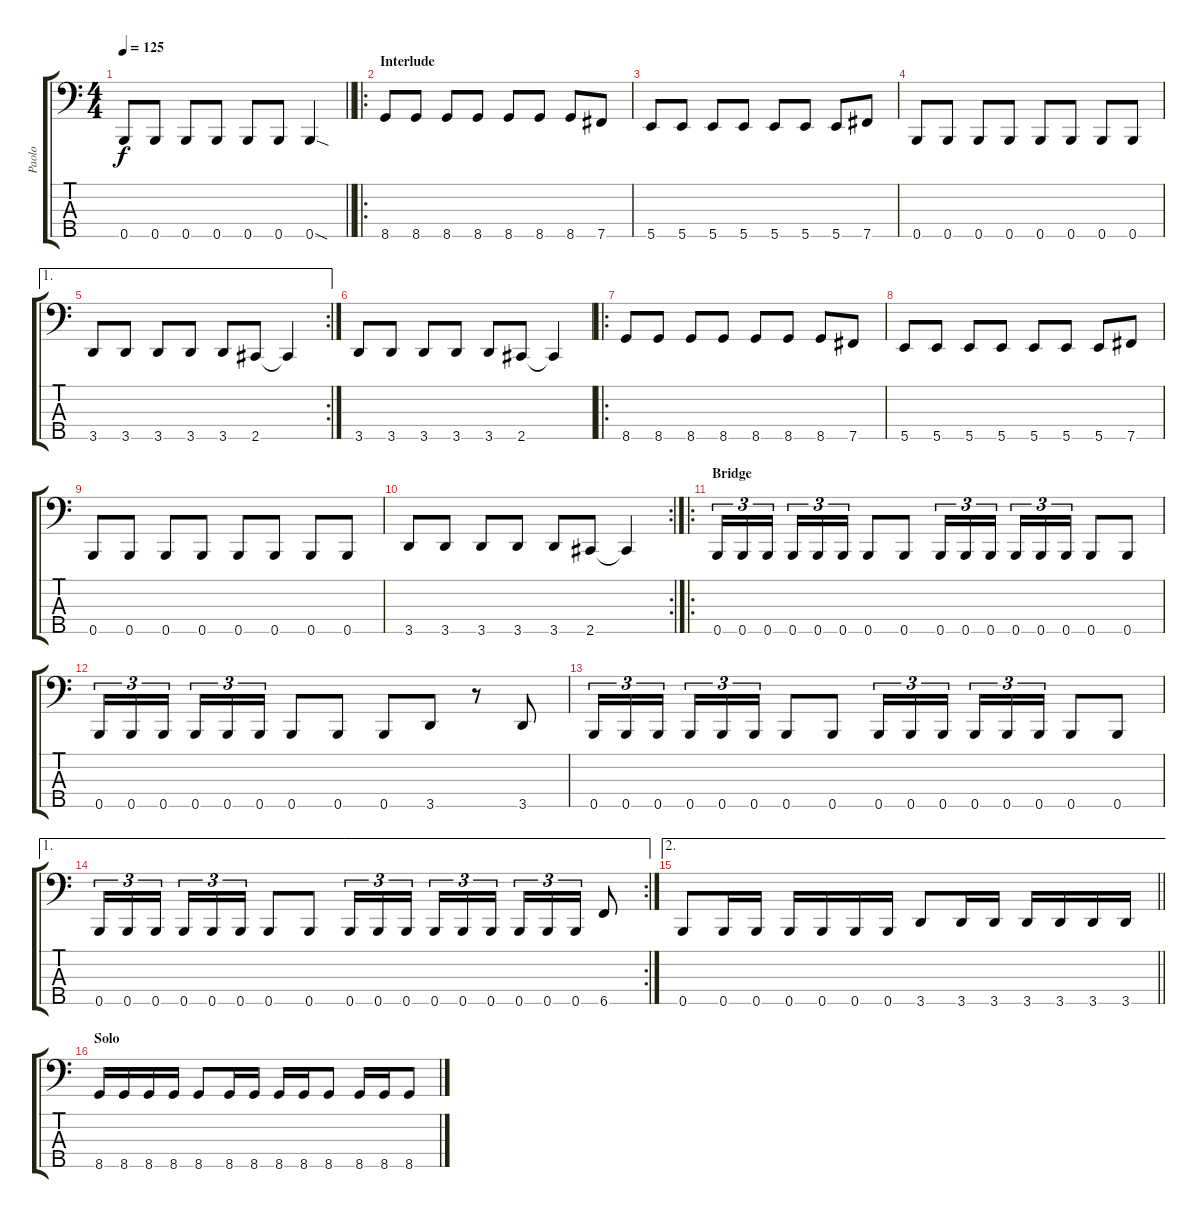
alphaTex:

\track ("Paolo" "Paolo") {instrument electricbassfinger}
\staff {score tabs}
\tuning (G2 D2 A1 E1 B0) {hide}
\ts (4 4)
\tempo 125
\clef f4
\barLineRight lightlight
\ks c
0.5.8{dy f} 0.5.8 0.5.8 0.5.8 0.5.8 0.5.8 0.5{sod}.4 |
\ro
\section ("" "Interlude")
8.5.8 8.5.8 8.5.8 8.5.8 8.5.8 8.5.8 8.5.8 7.5.8 |
5.5.8 5.5.8 5.5.8 5.5.8 5.5.8 5.5.8 5.5.8 7.5.8 |
0.5.8 0.5.8 0.5.8 0.5.8 0.5.8 0.5.8 0.5.8 0.5.8 |
\ae 1
\rc 2
3.5.8 3.5.8 3.5.8 3.5.8 3.5.8 2.5.8 2.5{t}.4 |
3.5.8 3.5.8 3.5.8 3.5.8 3.5.8 2.5.8 2.5{t}.4 |
\ro
8.5.8 8.5.8 8.5.8 8.5.8 8.5.8 8.5.8 8.5.8 7.5.8 |
5.5.8 5.5.8 5.5.8 5.5.8 5.5.8 5.5.8 5.5.8 7.5.8 |
0.5.8 0.5.8 0.5.8 0.5.8 0.5.8 0.5.8 0.5.8 0.5.8 |
\rc 2
3.5.8 3.5.8 3.5.8 3.5.8 3.5.8 2.5.8 2.5{t}.4 |
\ro
\section ("" "Bridge")
0.5.16{tu (3 2)} 0.5.16{tu (3 2)} 0.5.16{tu (3 2)} 0.5.16{tu (3 2)} 0.5.16{tu (3 2)} 0.5.16{tu (3 2)} 0.5.8 0.5.8 0.5.16{tu (3 2)} 0.5.16{tu (3 2)} 0.5.16{tu (3 2)} 0.5.16{tu (3 2)} 0.5.16{tu (3 2)} 0.5.16{tu (3 2)} 0.5.8 0.5.8 |
0.5.16{tu (3 2)} 0.5.16{tu (3 2)} 0.5.16{tu (3 2)} 0.5.16{tu (3 2)} 0.5.16{tu (3 2)} 0.5.16{tu (3 2)} 0.5.8 0.5.8 0.5.8 3.5.8 r.8 3.5.8 |
0.5.16{tu (3 2)} 0.5.16{tu (3 2)} 0.5.16{tu (3 2)} 0.5.16{tu (3 2)} 0.5.16{tu (3 2)} 0.5.16{tu (3 2)} 0.5.8 0.5.8 0.5.16{tu (3 2)} 0.5.16{tu (3 2)} 0.5.16{tu (3 2)} 0.5.16{tu (3 2)} 0.5.16{tu (3 2)} 0.5.16{tu (3 2)} 0.5.8 0.5.8 |
\ae 1
\rc 2
0.5.16{tu (3 2)} 0.5.16{tu (3 2)} 0.5.16{tu (3 2)} 0.5.16{tu (3 2)} 0.5.16{tu (3 2)} 0.5.16{tu (3 2)} 0.5.8 0.5.8 0.5.16{tu (3 2)} 0.5.16{tu (3 2)} 0.5.16{tu (3 2)} 0.5.16{tu (3 2)} 0.5.16{tu (3 2)} 0.5.16{tu (3 2)} 0.5.16{tu (3 2)} 0.5.16{tu (3 2)} 0.5.16{tu (3 2)} 6.5.8 |
\ae 2
\barLineRight lightlight
0.5.8 0.5.16 0.5.16 0.5.16 0.5.16 0.5.16 0.5.16 3.5.8 3.5.16 3.5.16 3.5.16 3.5.16 3.5.16 3.5.16 |
\section ("" "Solo")
8.5.16 8.5.16 8.5.16 8.5.16 8.5.8 8.5.16 8.5.16 8.5.16 8.5.16 8.5.8 8.5.16 8.5.16 8.5.8
